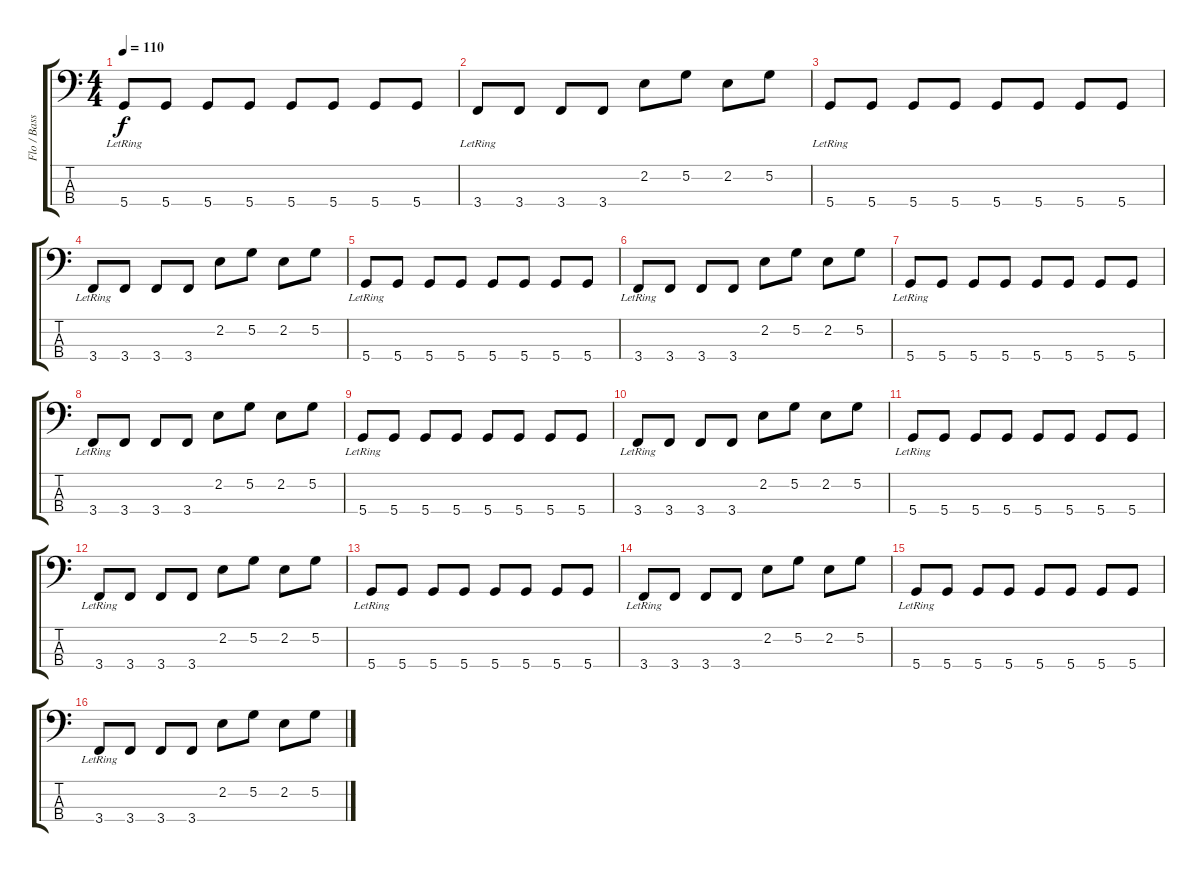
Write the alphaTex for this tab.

\track ("Flo / Bass" "Flo / Bass") {instrument electricbassfinger}
\staff {score tabs}
\tuning (G2 D2 A1 D1) {hide}
\ts (4 4)
\tempo 110
\clef f4
\ks c
5.4{lr}.8{dy f} 5.4.8 5.4.8 5.4.8 5.4.8 5.4.8 5.4.8 5.4.8 |
3.4{lr}.8 3.4.8 3.4.8 3.4.8 2.2.8 5.2.8 2.2.8 5.2.8 |
5.4{lr}.8 5.4.8 5.4.8 5.4.8 5.4.8 5.4.8 5.4.8 5.4.8 |
3.4{lr}.8 3.4.8 3.4.8 3.4.8 2.2.8 5.2.8 2.2.8 5.2.8 |
5.4{lr}.8 5.4.8 5.4.8 5.4.8 5.4.8 5.4.8 5.4.8 5.4.8 |
3.4{lr}.8 3.4.8 3.4.8 3.4.8 2.2.8 5.2.8 2.2.8 5.2.8 |
5.4{lr}.8 5.4.8 5.4.8 5.4.8 5.4.8 5.4.8 5.4.8 5.4.8 |
3.4{lr}.8 3.4.8 3.4.8 3.4.8 2.2.8 5.2.8 2.2.8 5.2.8 |
5.4{lr}.8 5.4.8 5.4.8 5.4.8 5.4.8 5.4.8 5.4.8 5.4.8 |
3.4{lr}.8 3.4.8 3.4.8 3.4.8 2.2.8 5.2.8 2.2.8 5.2.8 |
5.4{lr}.8 5.4.8 5.4.8 5.4.8 5.4.8 5.4.8 5.4.8 5.4.8 |
3.4{lr}.8 3.4.8 3.4.8 3.4.8 2.2.8 5.2.8 2.2.8 5.2.8 |
5.4{lr}.8 5.4.8 5.4.8 5.4.8 5.4.8 5.4.8 5.4.8 5.4.8 |
3.4{lr}.8 3.4.8 3.4.8 3.4.8 2.2.8 5.2.8 2.2.8 5.2.8 |
5.4{lr}.8 5.4.8 5.4.8 5.4.8 5.4.8 5.4.8 5.4.8 5.4.8 |
3.4{lr}.8 3.4.8 3.4.8 3.4.8 2.2.8 5.2.8 2.2.8 5.2.8
